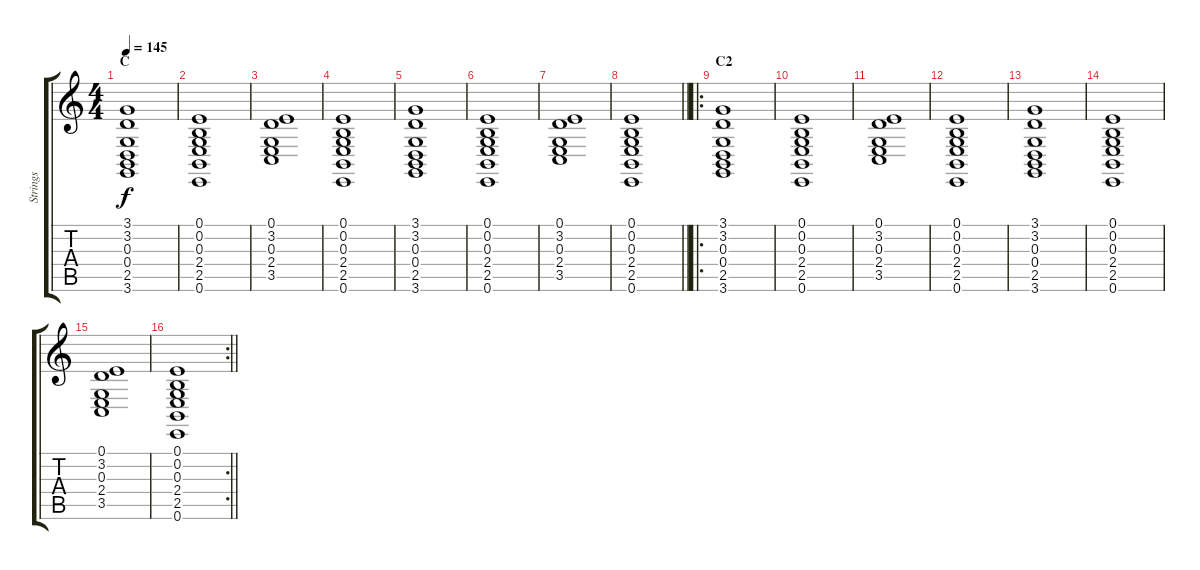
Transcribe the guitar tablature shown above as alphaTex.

\track ("Strings" "Strings") {instrument stringensemble2}
\staff {score tabs}
\tuning (E4 B3 G3 D3 A2 E2) {hide}
\ts (4 4)
\section ("" "C")
\tempo 145
\clef g2
\ks c
(3.1 3.2 0.3 0.4 2.5 3.6).1{dy f} |
(0.1 0.2 0.3 2.4 2.5 0.6).1 |
(0.1 3.2 0.3 2.4 3.5).1 |
(0.1 0.2 0.3 2.4 2.5 0.6).1 |
(3.1 3.2 0.3 0.4 2.5 3.6).1 |
(0.1 0.2 0.3 2.4 2.5 0.6).1 |
(0.1 3.2 0.3 2.4 3.5).1 |
\barLineRight lightlight
(0.1 0.2 0.3 2.4 2.5 0.6).1 |
\ro
\section ("" "C2")
(3.1 3.2 0.3 0.4 2.5 3.6).1 |
(0.1 0.2 0.3 2.4 2.5 0.6).1 |
(0.1 3.2 0.3 2.4 3.5).1 |
(0.1 0.2 0.3 2.4 2.5 0.6).1 |
(3.1 3.2 0.3 0.4 2.5 3.6).1 |
(0.1 0.2 0.3 2.4 2.5 0.6).1 |
(0.1 3.2 0.3 2.4 3.5).1 |
\rc 2
\barLineRight lightlight
(0.1 0.2 0.3 2.4 2.5 0.6).1
